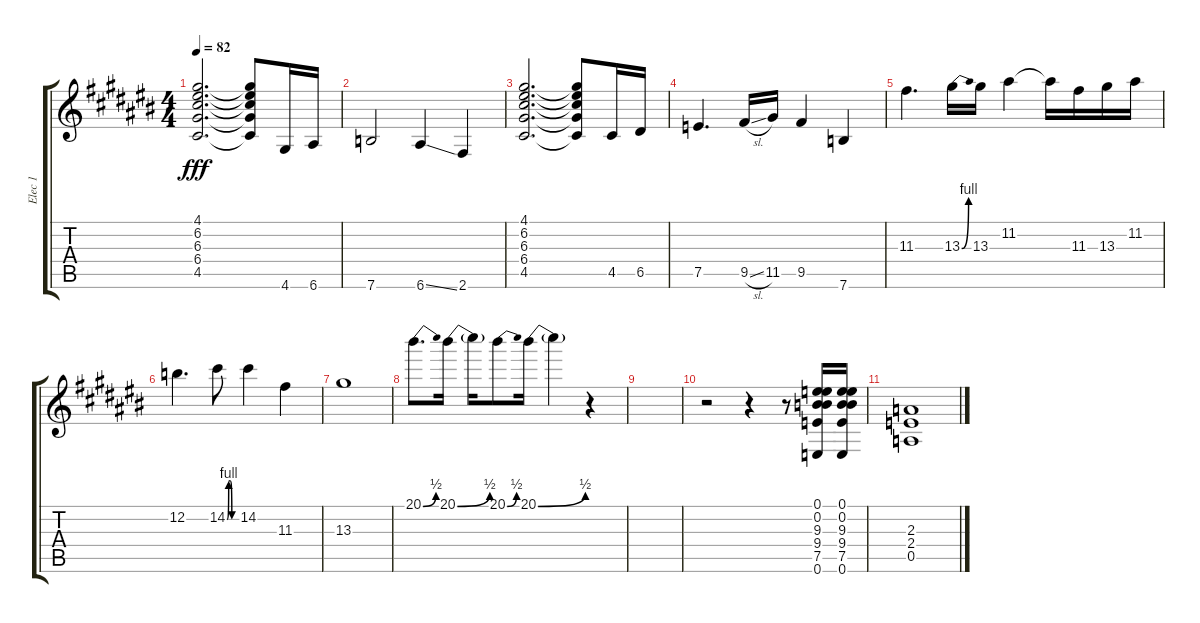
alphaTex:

\track ("Elec 1" "Elec 1") {instrument distortionguitar}
\staff {score tabs}
\tuning (E4 B3 G3 D3 A2 E2) {hide}
\ts (4 4)
\tempo 82
\clef g2
\ks c#
(4.1 6.2 6.3 6.4 4.5).2{d dy fff} (4.1{t} 6.2{t} 6.3{t} 6.4{t} 4.5{t}).8 4.6.16 6.6.16 |
7.6.2 6.6{ss}.4 2.6.4 |
(4.1 6.2 6.3 6.4 4.5).2{d} (4.1{t} 6.2{t} 6.3{t} 6.4{t} 4.5{t}).8 4.5.16 6.5.16 |
7.5.4{d} 9.5{sl}.16 11.5.16 9.5.4 7.6.4 |
11.3.4{d} 13.3{be (bend 0 0 60 4)}.16 13.3.16 11.2.4 11.2{t}.16 11.3.16 13.3.16 11.2.16 |
12.2.4{d} 14.2{be (custom 0 0 10 4 20 4 30 0 60 0)}.8 14.2.4 11.3.4 |
13.3.1 |
20.1{be (bend 0 0 60 2)}.8{d} 20.1{be (bend 0 0 60 2)}.16 20.1{t}.16 20.1{be (bend 0 0 60 2)}.8 20.1{be (bend 0 0 60 2)}.16 20.1{t}.4 r.4 |
|
r.2 r.4 r.8 (0.1 0.2 9.3 9.4 7.5 0.6).16 (0.1 0.2 9.3 9.4 7.5 0.6).16 |
(2.3 2.4 0.5).1
